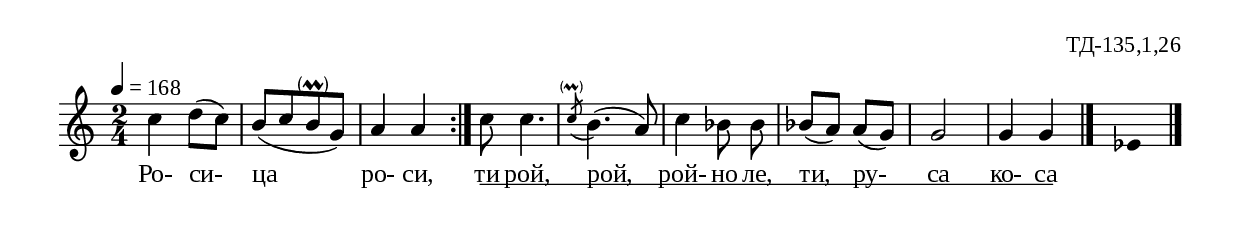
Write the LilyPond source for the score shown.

%{
td_135_1_26a
%}

\include "td-preamble.ly"

\score {
\relative c'' {
\tempo 4 = 168
\time 2/4
\parS
c4 d8[( c]) | b[( c b-\parenthesize\prall g]) | a4 a 
\bar ":|" 
c8 c4. | \acciaccatura c8-\parenthesize\prall b4.( a8) | c4 bes8 bes\noBeam | bes[( a]) a[( g]) |
g2 | g4 g
 \bar "|." 
s4 \fixB ees
 \bar "|."  
}
\addlyrics { Ро- си- ца ро- си, ти \startTextSpan рой, рой, рой- но ле, ти, ру- са ко- са \stopTextSpan }
%
\layout {
%   \context { 
%	    \Staff \remove "Time_signature_engraver" } 
  indent = #0
  line-width = 190\mm
  ragged-right=##f
\context {
      \Lyrics
      \consists "Text_spanner_engraver"
      \override TextSpanner #'direction = #DOWN
      \override TextSpanner #'style = #'line    
      \override TextSpanner #'outside-staff-priority = ##f
      \override TextSpanner #'padding = #0.2 % sets the distance of the line from the lyrics
      \override TextSpanner #'bound-details =
      #`((left . ((Y . 0)
                  (padding . 0)
                  (attach-dir . ,LEFT)))
         (left-broken . ((end-on-note . #t)))
         (right . ((Y . 0)
                   (padding . 0)
                   (attach-dir . ,RIGHT))))
    }
}
%
\midi { 
	\context {
		\Score tempoWholesPerMinute = #(ly:make-moment 168 4)
		}
	}
}
%
\header{
  opus = "ТД-135,1,26"
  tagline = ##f
}


